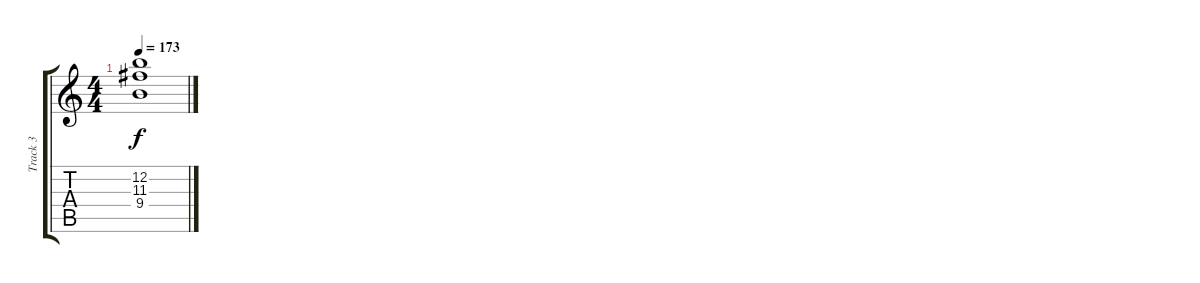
\track ("Track 3" "Track 3") {mute instrument acousticguitarsteel}
\staff {score tabs}
\tuning (E4 B3 G3 D3 A2 E2) {hide}
\ts (4 4)
\tempo 173
\clef g2
\ks c
(12.2{t} 11.3{t} 9.4{t}).1{dy f}
